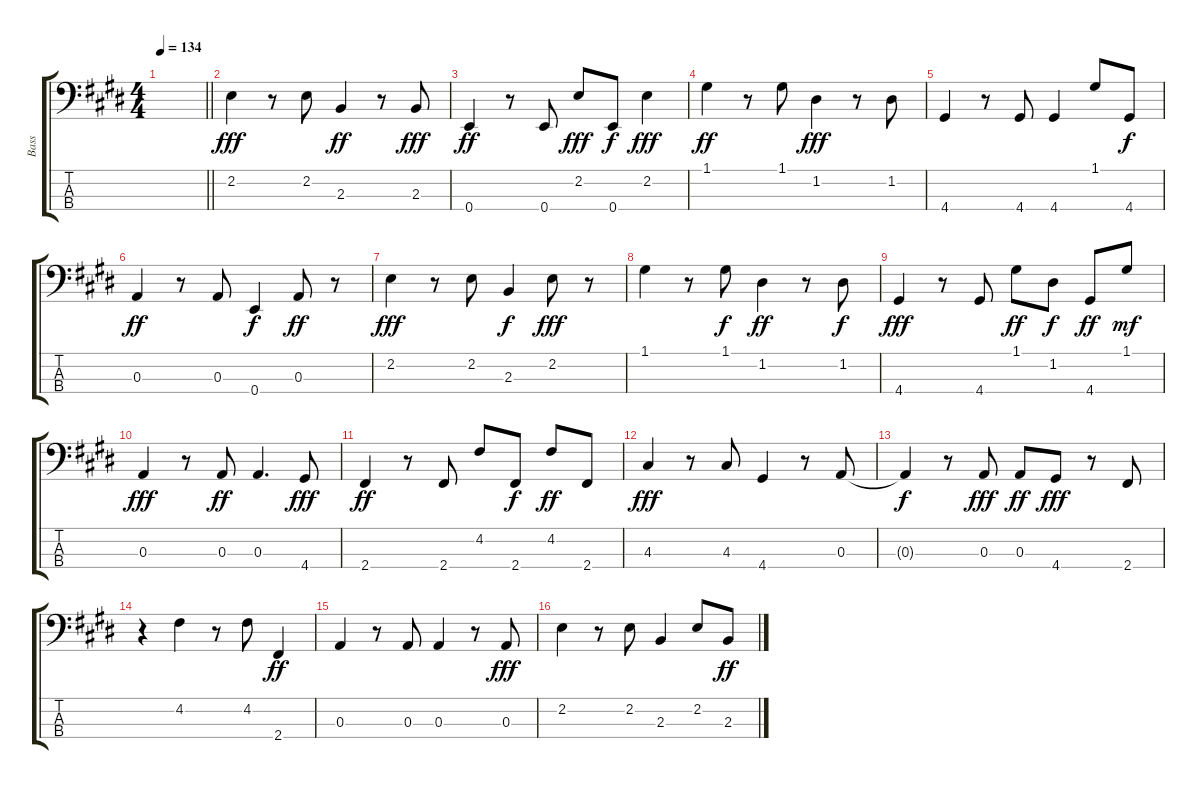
\track ("Bass" "Bass") {instrument electricbassfinger}
\staff {score tabs}
\tuning (G2 D2 A1 E1) {hide}
\ts (4 4)
\tempo 134
\clef f4
\barLineRight lightlight
\ks e
|
2.2.4{dy fff} r.8 2.2.8 2.3.4{dy ff} r.8 2.3.8{dy fff} |
0.4.4{dy ff} r.8 0.4.8 2.2.8{dy fff} 0.4.8{dy f} 2.2.4{dy fff} |
1.1.4{dy ff} r.8 1.1.8 1.2.4{dy fff} r.8 1.2.8 |
4.4.4 r.8 4.4.8 4.4.4 1.1.8 4.4.8{dy f} |
0.3.4{dy ff} r.8 0.3.8 0.4.4{dy f} 0.3.8{dy ff} r.8 |
2.2.4{dy fff} r.8 2.2.8 2.3.4{dy f} 2.2.8{dy fff} r.8 |
1.1.4 r.8 1.1.8{dy f} 1.2.4{dy ff} r.8 1.2.8{dy f} |
4.4.4{dy fff} r.8 4.4.8 1.1.8{dy ff} 1.2.8{dy f} 4.4.8{dy ff} 1.1.8{dy mf} |
0.3.4{dy fff} r.8 0.3.8{dy ff} 0.3.4{d} 4.4.8{dy fff} |
2.4.4{dy ff} r.8 2.4.8 4.2.8 2.4.8{dy f} 4.2.8{dy ff} 2.4.8 |
4.3.4{dy fff} r.8 4.3.8 4.4.4 r.8 0.3.8 |
0.3{t}.4{dy f} r.8 0.3.8{dy fff} 0.3.8{dy ff} 4.4.8{dy fff} r.8 2.4.8 |
r.4 4.2.4 r.8 4.2.8 2.4.4{dy ff} |
0.3.4 r.8 0.3.8 0.3.4 r.8 0.3.8{dy fff} |
2.2.4 r.8 2.2.8 2.3.4 2.2.8 2.3.8{dy ff}
